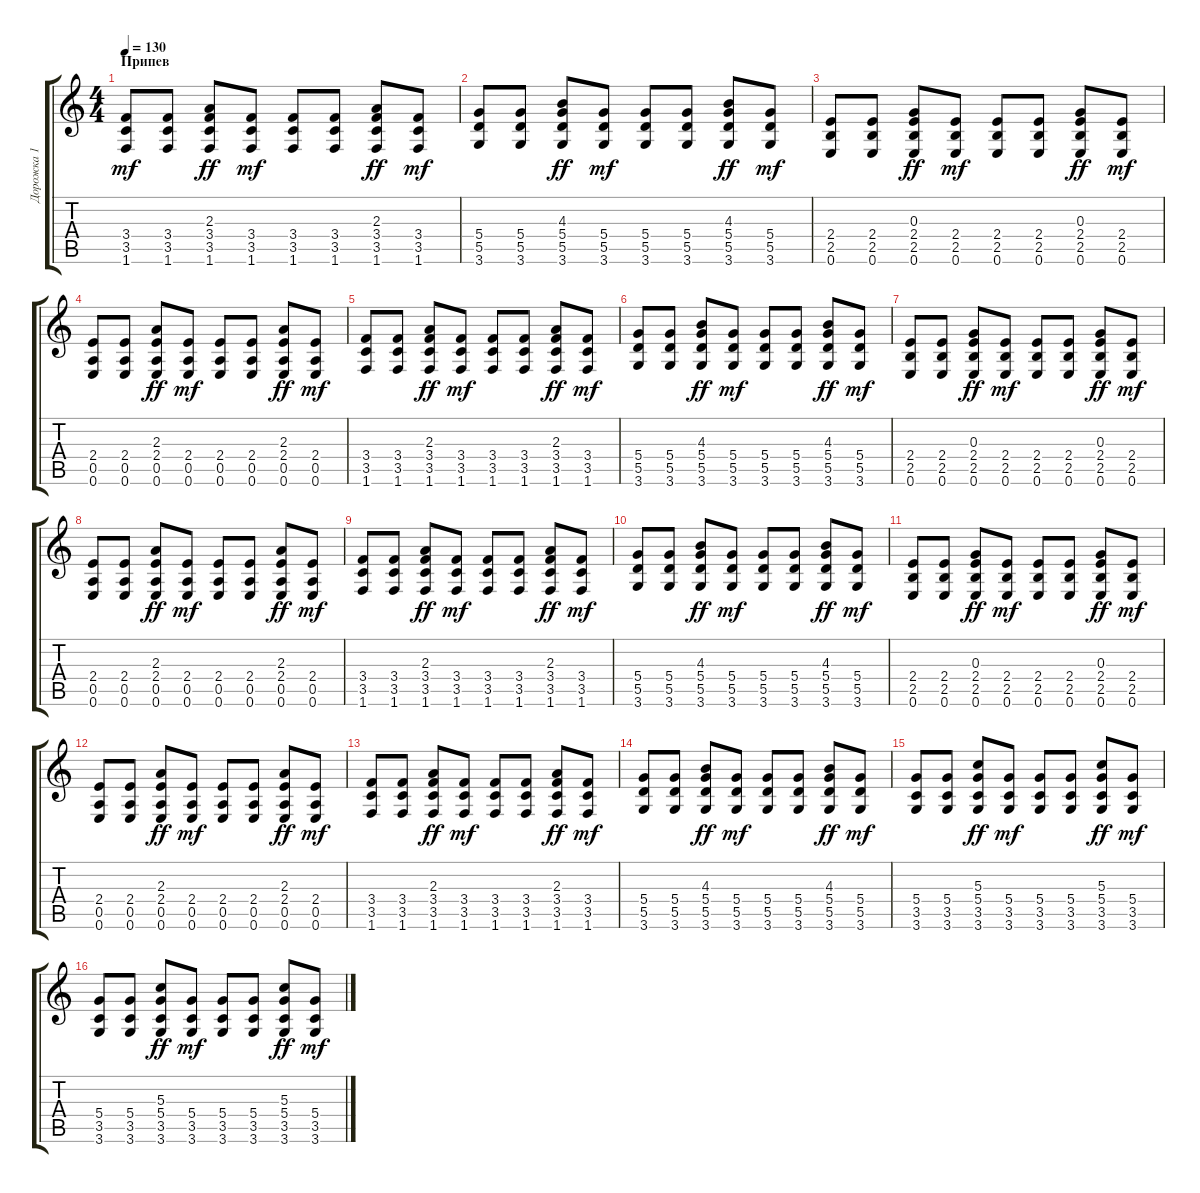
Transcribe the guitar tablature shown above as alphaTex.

\track ("Дорожка 1" "Дорожка 1") {instrument acousticguitarsteel}
\staff {score tabs}
\tuning (E4 B3 G3 D3 A2 E2) {hide}
\ts (4 4)
\section ("" "Припев")
\tempo 130
\clef g2
\ks c
(3.4 3.5 1.6).8{dy mf} (3.4 3.5 1.6).8 (2.3 3.4 3.5 1.6).8{dy ff} (3.4 3.5 1.6).8{dy mf} (3.4 3.5 1.6).8 (3.4 3.5 1.6).8 (2.3 3.4 3.5 1.6).8{dy ff} (3.4 3.5 1.6).8{dy mf} |
(5.4 5.5 3.6).8 (5.4 5.5 3.6).8 (4.3 5.4 5.5 3.6).8{dy ff} (5.4 5.5 3.6).8{dy mf} (5.4 5.5 3.6).8 (5.4 5.5 3.6).8 (4.3 5.4 5.5 3.6).8{dy ff} (5.4 5.5 3.6).8{dy mf} |
(2.4 2.5 0.6).8 (2.4 2.5 0.6).8 (0.3 2.4 2.5 0.6).8{dy ff} (2.4 2.5 0.6).8{dy mf} (2.4 2.5 0.6).8 (2.4 2.5 0.6).8 (0.3 2.4 2.5 0.6).8{dy ff} (2.4 2.5 0.6).8{dy mf} |
(2.4 0.5 0.6).8 (2.4 0.5 0.6).8 (2.3 2.4 0.5 0.6).8{dy ff} (2.4 0.5 0.6).8{dy mf} (2.4 0.5 0.6).8 (2.4 0.5 0.6).8 (2.3 2.4 0.5 0.6).8{dy ff} (2.4 0.5 0.6).8{dy mf} |
(3.4 3.5 1.6).8 (3.4 3.5 1.6).8 (2.3 3.4 3.5 1.6).8{dy ff} (3.4 3.5 1.6).8{dy mf} (3.4 3.5 1.6).8 (3.4 3.5 1.6).8 (2.3 3.4 3.5 1.6).8{dy ff} (3.4 3.5 1.6).8{dy mf} |
(5.4 5.5 3.6).8 (5.4 5.5 3.6).8 (4.3 5.4 5.5 3.6).8{dy ff} (5.4 5.5 3.6).8{dy mf} (5.4 5.5 3.6).8 (5.4 5.5 3.6).8 (4.3 5.4 5.5 3.6).8{dy ff} (5.4 5.5 3.6).8{dy mf} |
(2.4 2.5 0.6).8 (2.4 2.5 0.6).8 (0.3 2.4 2.5 0.6).8{dy ff} (2.4 2.5 0.6).8{dy mf} (2.4 2.5 0.6).8 (2.4 2.5 0.6).8 (0.3 2.4 2.5 0.6).8{dy ff} (2.4 2.5 0.6).8{dy mf} |
(2.4 0.5 0.6).8 (2.4 0.5 0.6).8 (2.3 2.4 0.5 0.6).8{dy ff} (2.4 0.5 0.6).8{dy mf} (2.4 0.5 0.6).8 (2.4 0.5 0.6).8 (2.3 2.4 0.5 0.6).8{dy ff} (2.4 0.5 0.6).8{dy mf} |
(3.4 3.5 1.6).8 (3.4 3.5 1.6).8 (2.3 3.4 3.5 1.6).8{dy ff} (3.4 3.5 1.6).8{dy mf} (3.4 3.5 1.6).8 (3.4 3.5 1.6).8 (2.3 3.4 3.5 1.6).8{dy ff} (3.4 3.5 1.6).8{dy mf} |
(5.4 5.5 3.6).8 (5.4 5.5 3.6).8 (4.3 5.4 5.5 3.6).8{dy ff} (5.4 5.5 3.6).8{dy mf} (5.4 5.5 3.6).8 (5.4 5.5 3.6).8 (4.3 5.4 5.5 3.6).8{dy ff} (5.4 5.5 3.6).8{dy mf} |
(2.4 2.5 0.6).8 (2.4 2.5 0.6).8 (0.3 2.4 2.5 0.6).8{dy ff} (2.4 2.5 0.6).8{dy mf} (2.4 2.5 0.6).8 (2.4 2.5 0.6).8 (0.3 2.4 2.5 0.6).8{dy ff} (2.4 2.5 0.6).8{dy mf} |
(2.4 0.5 0.6).8 (2.4 0.5 0.6).8 (2.3 2.4 0.5 0.6).8{dy ff} (2.4 0.5 0.6).8{dy mf} (2.4 0.5 0.6).8 (2.4 0.5 0.6).8 (2.3 2.4 0.5 0.6).8{dy ff} (2.4 0.5 0.6).8{dy mf} |
(3.4 3.5 1.6).8 (3.4 3.5 1.6).8 (2.3 3.4 3.5 1.6).8{dy ff} (3.4 3.5 1.6).8{dy mf} (3.4 3.5 1.6).8 (3.4 3.5 1.6).8 (2.3 3.4 3.5 1.6).8{dy ff} (3.4 3.5 1.6).8{dy mf} |
(5.4 5.5 3.6).8 (5.4 5.5 3.6).8 (4.3 5.4 5.5 3.6).8{dy ff} (5.4 5.5 3.6).8{dy mf} (5.4 5.5 3.6).8 (5.4 5.5 3.6).8 (4.3 5.4 5.5 3.6).8{dy ff} (5.4 5.5 3.6).8{dy mf} |
(5.4 3.5 3.6).8 (5.4 3.5 3.6).8 (5.3 5.4 3.5 3.6).8{dy ff} (5.4 3.5 3.6).8{dy mf} (5.4 3.5 3.6).8 (5.4 3.5 3.6).8 (5.3 5.4 3.5 3.6).8{dy ff} (5.4 3.5 3.6).8{dy mf} |
(5.4 3.5 3.6).8 (5.4 3.5 3.6).8 (5.3 5.4 3.5 3.6).8{dy ff} (5.4 3.5 3.6).8{dy mf} (5.4 3.5 3.6).8 (5.4 3.5 3.6).8 (5.3 5.4 3.5 3.6).8{dy ff} (5.4 3.5 3.6).8{dy mf}
